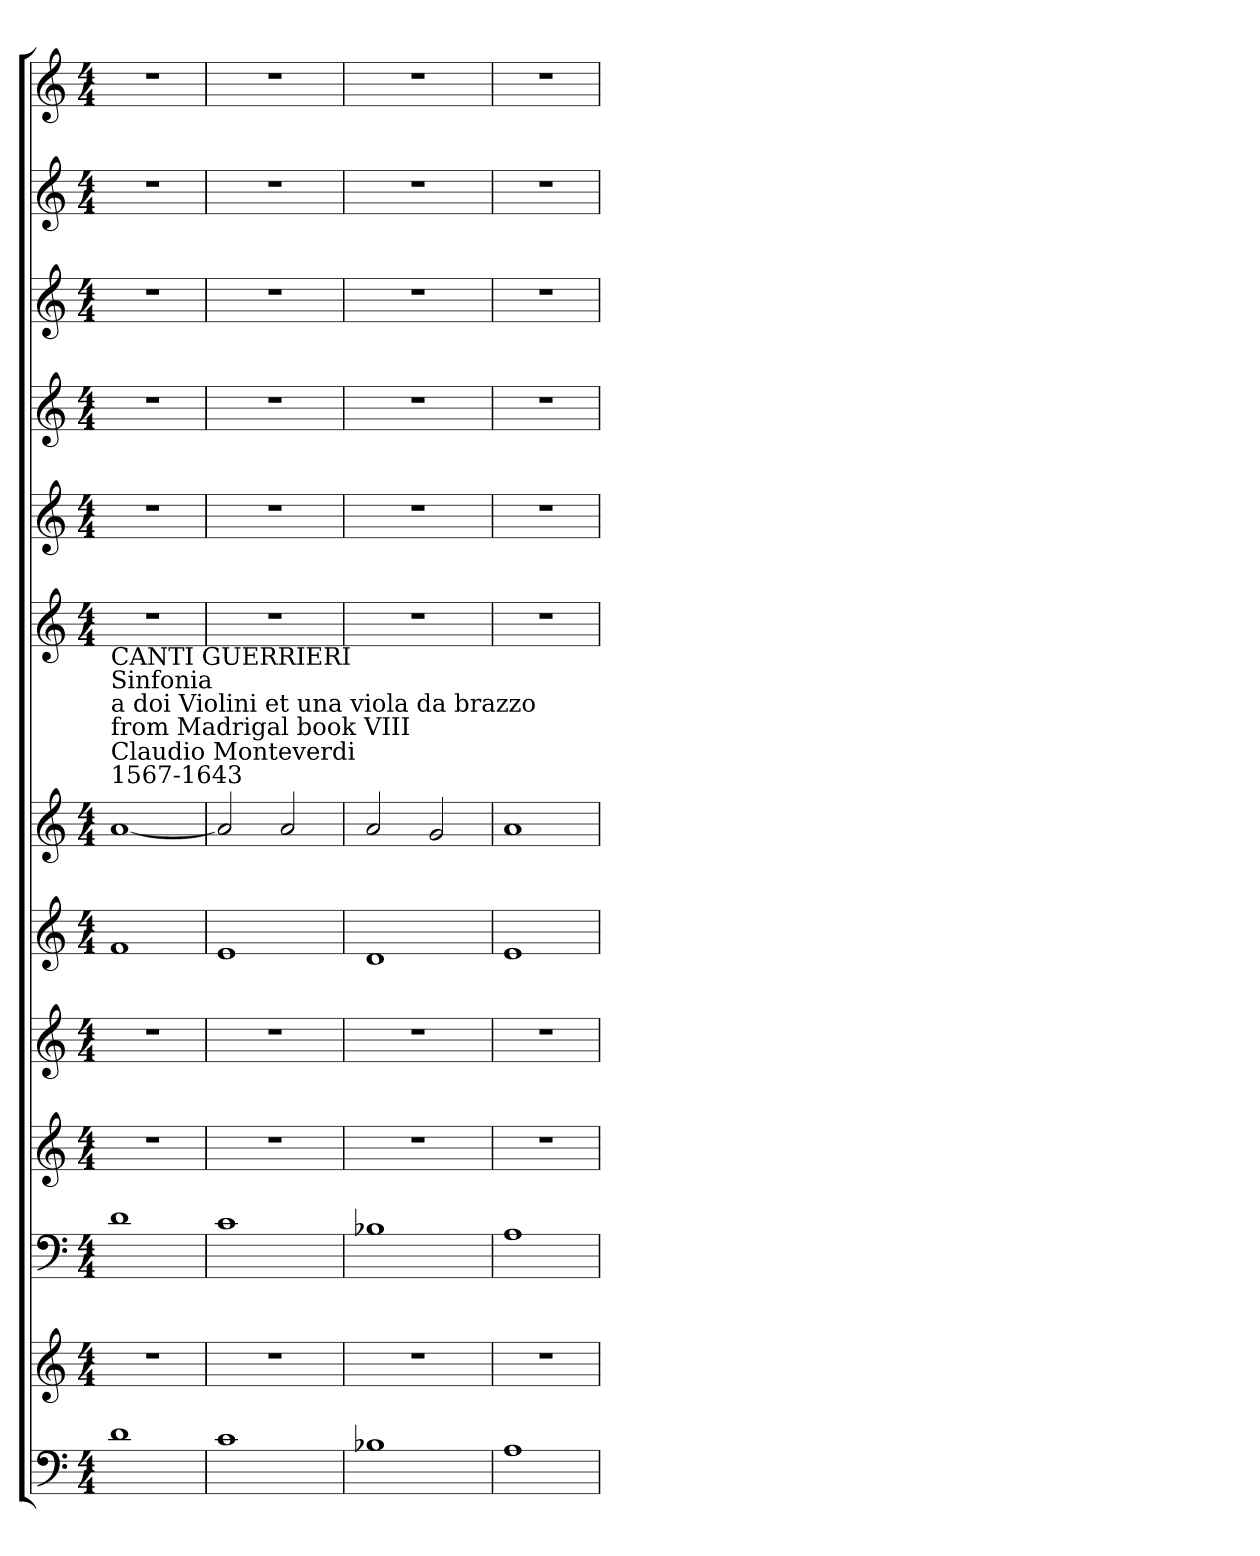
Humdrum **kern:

**kern	**kern	**kern	**kern	**kern	**kern	**kern	**kern	**kern	**kern	**kern	**kern	**kern
*part13	*part12	*part11	*part10	*part9	*part8	*part7	*part6	*part5	*part4	*part3	*part2	*part1
*staff13	*staff12	*staff11	*staff10	*staff9	*staff8	*staff7	*staff6	*staff5	*staff4	*staff3	*staff2	*staff1
*clefF4	*clefG2	*clefF4	*clefG2	*clefG2	*clefG2	*clefG2	*clefG2	*clefG2	*clefG2	*clefG2	*clefG2	*clefG2
*k[]	*k[]	*k[]	*k[]	*k[]	*k[]	*k[]	*k[]	*k[]	*k[]	*k[]	*k[]	*k[]
*C:	*C:	*C:	*C:	*C:	*C:	*C:	*C:	*C:	*C:	*C:	*C:	*C:
*M4/4	*M4/4	*M4/4	*M4/4	*M4/4	*M4/4	*M4/4	*M4/4	*M4/4	*M4/4	*M4/4	*M4/4	*M4/4
=1	=1	=1	=1	=1	=1	=1	=1	=1	=1	=1	=1	=1
!	!	!	!	!	!	!LO:TX:a:t=Claudio Monteverdi\n1567-1643	!	!	!	!	!	!
!	!	!	!	!	!	!LO:TX:a:t=CANTI GUERRIERI\nSinfonia\na doi Violini et una viola da brazzo\nfrom Madrigal book VIII	!	!	!	!	!	!
1d	1r	1d	1r	1r	1f	[1a	1r	1r	1r	1r	1r	1r
=2	=2	=2	=2	=2	=2	=2	=2	=2	=2	=2	=2	=2
1c	1r	1c	1r	1r	1e	2a/]	1r	1r	1r	1r	1r	1r
.	.	.	.	.	.	2a/	.	.	.	.	.	.
=3	=3	=3	=3	=3	=3	=3	=3	=3	=3	=3	=3	=3
1B-X	1r	1B-X	1r	1r	1d	2a/	1r	1r	1r	1r	1r	1r
.	.	.	.	.	.	2g/	.	.	.	.	.	.
=4	=4	=4	=4	=4	=4	=4	=4	=4	=4	=4	=4	=4
1A	1r	1A	1r	1r	1e	1a	1r	1r	1r	1r	1r	1r
=	=	=	=	=	=	=	=	=	=	=	=	=
*-	*-	*-	*-	*-	*-	*-	*-	*-	*-	*-	*-	*-
